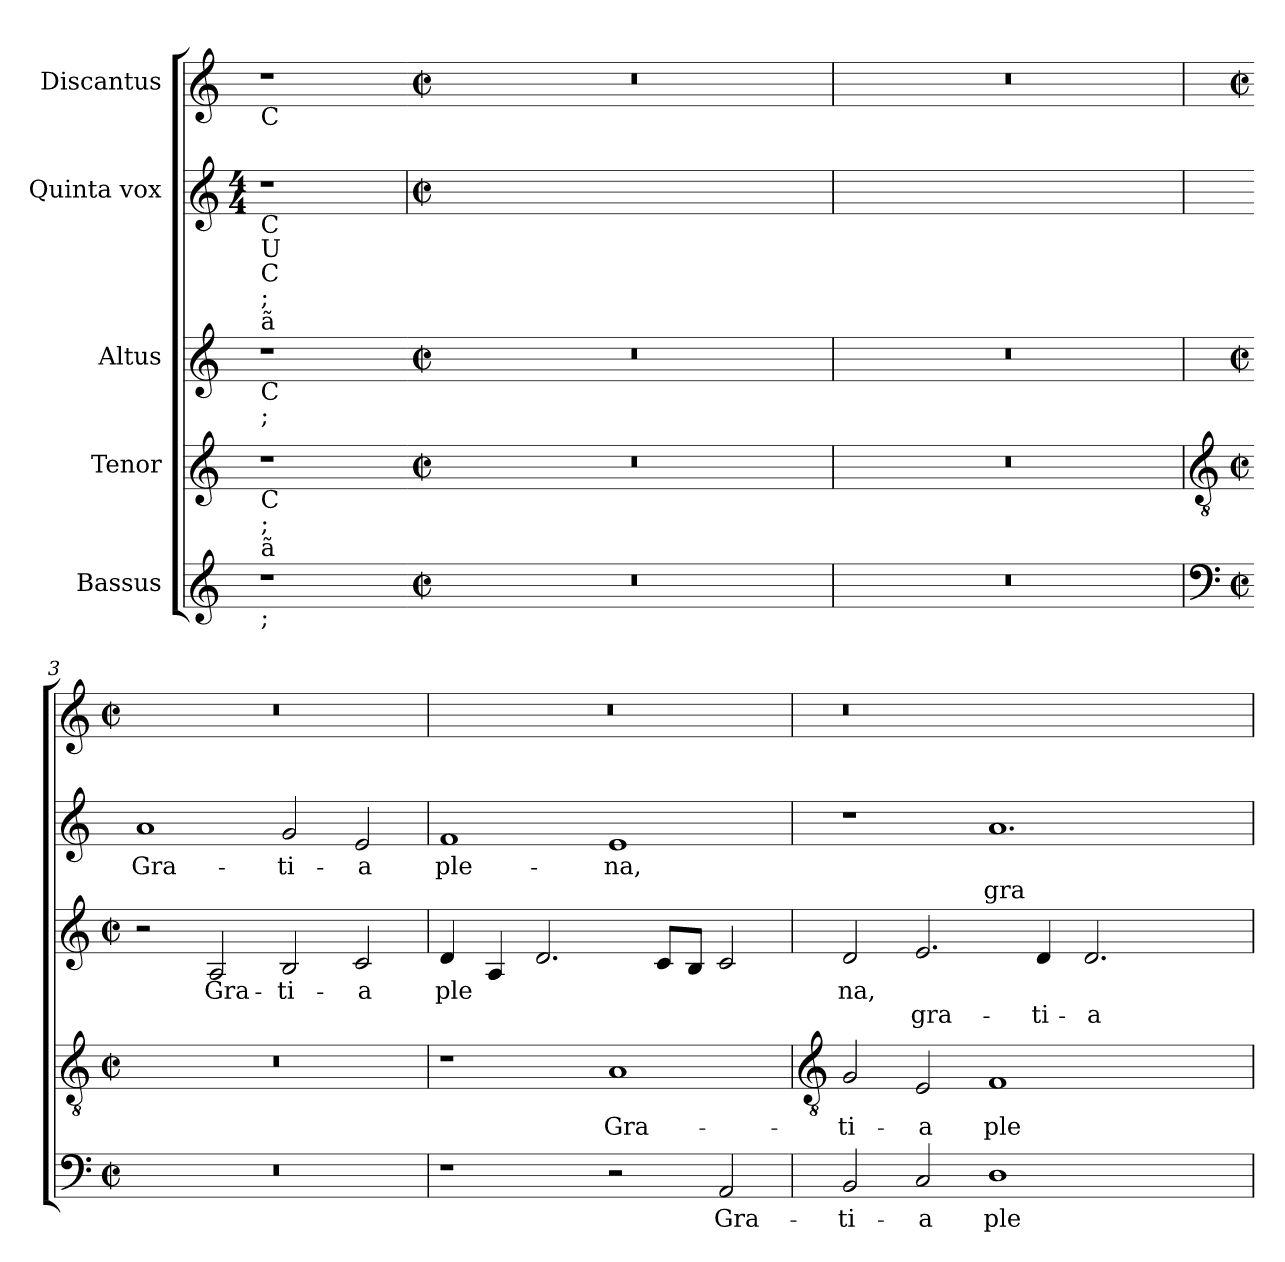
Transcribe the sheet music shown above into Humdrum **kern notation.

**kern	**text	**kern	**text	**kern	**text	**text	**kern	**text	**text	**kern
*part5	*part5	*part4	*part4	*part3	*part3	*part3	*part2	*part2	*part2	*part1
*staff5	*staff5	*staff4	*staff4	*staff3	*staff3	*staff3	*staff2	*staff2	*staff2	*staff1
*I"Bassus	*	*I"Tenor	*	*I"Altus	*	*	*I"Quinta vox	*	*	*I"Discantus
*clefG2	*	*clefG2	*	*clefG2	*	*	*clefG2	*	*	*clefG2
*k[]	*	*k[]	*	*k[]	*	*	*k[]	*	*	*k[]
*C:	*	*C:	*	*C:	*	*	*C:	*	*	*C:
*	*	*	*	*	*	*	*M4/4	*	*	*
=	=	=	=	=	=	=	=	=	=	=
!	!	!	!	!	!	!	!	!	!	!LO:TX:b:t=C
!	!	!	!	!	!	!	!LO:TX:b:t=C	!	!	!
!	!	!	!	!	!	!	!LO:TX:b:t=U	!	!	!
!	!	!	!	!	!	!	!LO:TX:b:t=C	!	!	!
!	!	!	!	!	!	!	!LO:TX:b:t=;	!	!	!
!	!	!	!	!	!	!	!LO:TX:b:t=ã	!	!	!
!	!	!	!	!LO:TX:b:t=C	!	!	!	!	!	!
!	!	!	!	!LO:TX:b:t=;	!	!	!	!	!	!
!	!	!LO:TX:b:t=C	!	!	!	!	!	!	!	!
!	!	!LO:TX:b:t=;	!	!	!	!	!	!	!	!
!	!	!LO:TX:b:t=ã	!	!	!	!	!	!	!	!
!LO:TX:b:t=;	!	!	!	!	!	!	!	!	!	!
1r	.	1r	.	1r	.	.	1r	.	.	1r
!!LO:LB:g=z
=1-	=1-	=1-	=1-	=1-	=1-	=1-	=1	=1-	=1-	=1-
*M4/2	*	*M4/2	*	*M4/2	*	*	*M4/2	*	*	*M4/2
*met(c|)	*	*met(c|)	*	*met(c|)	*	*	*met(c|)	*	*	*met(c|)
!	!	!	!	!	!	!	!	!LO:LY:b	!	!
0r	.	0r	.	0r	.	.	2fyy	A-	.	0r
!	!	!	!	!	!	!	!	!LO:LY:b	!	!
.	.	.	.	.	.	.	2cyy	-ve	.	.
!	!	!	!	!	!	!	!	!LO:LY:b	!	!
.	.	.	.	.	.	.	2dyy	Ma-	.	.
!	!	!	!	!	!	!	!	!LO:LY:b	!	!
.	.	.	.	.	.	.	2dyy	-ri	.	.
=2	=2	=2	=2	=2	=2	=2	=2	=2	=2	=2
0r	.	0r	.	0r	.	.	2ayy	.	.	0r
.	.	.	.	.	.	.	2ccyy	.	.	.
!	!	!	!	!	!	!	!	!LO:LY:b	!	!
.	.	.	.	.	.	.	1a;<yy	a	.	.
!!LO:LB:g=z
=3	=3	=3	=3	=3	=3	=3	=3	=3	=3	=3
*clefF4	*	*clefGv2	*	*	*	*	*	*	*	*
*k[]	*	*k[]	*	*k[]	*	*	*	*	*	*k[]
*C:	*	*C:	*	*C:	*	*	*	*	*	*C:
*M4/2	*	*M4/2	*	*M4/2	*	*	*	*	*	*M4/2
*met(c|)	*	*met(c|)	*	*met(c|)	*	*	*	*	*	*met(c|)
!	!	!	!	!	!	!	!	!LO:LY:b	!	!
0r	.	0r	.	2r	.	.	1a	Gra-	.	0r
!	!	!	!	!	!LO:LY:b	!	!	!	!	!
.	.	.	.	2A	Gra-	.	.	.	.	.
!	!	!	!	!	!LO:LY:b	!	!	!LO:LY:b	!	!
.	.	.	.	2B	-ti-	.	2g	-ti-	.	.
!	!	!	!	!	!LO:LY:b	!	!	!LO:LY:b	!	!
.	.	.	.	2c	-a	.	2e	-a	.	.
=4	=4	=4	=4	=4	=4	=4	=4	=4	=4	=4
!	!	!	!	!	!LO:LY:b	!	!	!LO:LY:b	!	!
1r	.	1r	.	4d	ple	.	1f	ple-	.	0r
.	.	.	.	4A	.	.	.	.	.	.
.	.	.	.	2.d	.	.	.	.	.	.
!	!	!	!LO:LY:b	!	!	!	!	!LO:LY:b	!	!
2r	.	1A	Gra-	.	.	.	1e	-na,	.	.
.	.	.	.	8cL	.	.	.	.	.	.
.	.	.	.	8BJ	.	.	.	.	.	.
!	!LO:LY:b	!	!	!	!	!	!	!	!	!
2AA	Gra-	.	.	2c	.	.	.	.	.	.
!!LO:LB:g=z
=5	=5	=5	=5	=5	=5	=5	=5	=5	=5	=5
*	*	*clefGv2	*	*	*	*	*	*	*	*
!	!LO:LY:b	!	!LO:LY:b	!	!LO:LY:b	!	!	!	!	!
*	*	*	*	*	*	*	*	*	*	*^
2BB	-ti-	2G	-ti-	2d	na,	.	1r	.	.	0r	2ryy
!	!LO:LY:b	!	!LO:LY:b	!	!	!LO:LY:b	!	!	!	!	!
2C	-a	2E	-a	2.e	.	gra-	.	.	.	.	2ryy
!	!LO:LY:b	!	!LO:LY:b	!	!	!	!	!	!LO:LY:b	!	!
1D	ple-	1F	ple-	.	.	.	1.a	.	gra	.	2ryy
!	!	!	!	!	!	!LO:LY:b	!	!	!	!	!
.	.	.	.	4d	.	-ti-	.	.	.	.	.
!	!	!	!	!	!	!LO:LY:b	!	!	!	!	!
.	.	.	.	2.d	.	-a	.	.	.	.	2ryy
2ryy	.	2ryy	.	.	.	.	.	.	.	2ryy	2ryy
.	.	.	.	4ryy	.	.	.	.	.	.	.
*	*	*	*	*	*	*	*	*	*	*v	*v
=	=	=	=	=	=	=	=	=	=	=
*-	*-	*-	*-	*-	*-	*-	*-	*-	*-	*-
